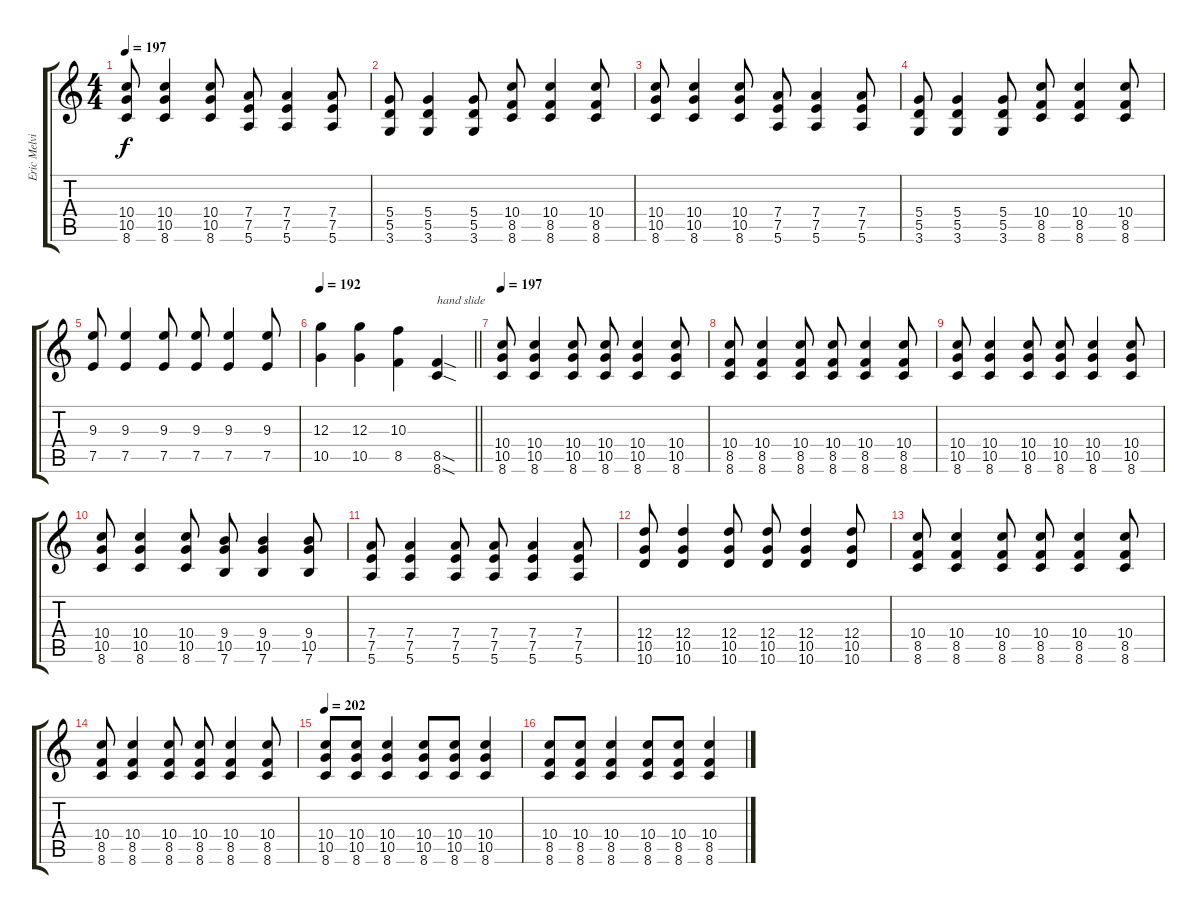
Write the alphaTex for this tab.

\track ("Eric Melvin" "Eric Melvi") {instrument distortionguitar}
\staff {score tabs}
\tuning (E4 B3 G3 D3 A2 E2) {hide}
\ts (4 4)
\tempo 197
\clef g2
\ks c
(10.4 10.5 8.6).8{dy f} (10.4 10.5 8.6).4 (10.4 10.5 8.6).8 (7.4 7.5 5.6).8 (7.4 7.5 5.6).4 (7.4 7.5 5.6).8 |
(5.4 5.5 3.6).8 (5.4 5.5 3.6).4 (5.4 5.5 3.6).8 (10.4 8.5 8.6).8 (10.4 8.5 8.6).4 (10.4 8.5 8.6).8 |
(10.4 10.5 8.6).8 (10.4 10.5 8.6).4 (10.4 10.5 8.6).8 (7.4 7.5 5.6).8 (7.4 7.5 5.6).4 (7.4 7.5 5.6).8 |
(5.4 5.5 3.6).8 (5.4 5.5 3.6).4 (5.4 5.5 3.6).8 (10.4 8.5 8.6).8 (10.4 8.5 8.6).4 (10.4 8.5 8.6).8 |
(9.3 7.5).8 (9.3 7.5).4 (9.3 7.5).8 (9.3 7.5).8 (9.3 7.5).4 (9.3 7.5).8 |
\tempo 192
\barLineRight lightlight
(12.3 10.5).4 (12.3 10.5).4 (10.3 8.5).4 (8.5{sod} 8.6{sod}).4{txt "hand slide"} |
\section ("" "")
\tempo 197
(10.4 10.5 8.6).8 (10.4 10.5 8.6).4 (10.4 10.5 8.6).8 (10.4 10.5 8.6).8 (10.4 10.5 8.6).4 (10.4 10.5 8.6).8 |
(10.4 8.5 8.6).8 (10.4 8.5 8.6).4 (10.4 8.5 8.6).8 (10.4 8.5 8.6).8 (10.4 8.5 8.6).4 (10.4 8.5 8.6).8 |
(10.4 10.5 8.6).8 (10.4 10.5 8.6).4 (10.4 10.5 8.6).8 (10.4 10.5 8.6).8 (10.4 10.5 8.6).4 (10.4 10.5 8.6).8 |
(10.4 10.5 8.6).8 (10.4 10.5 8.6).4 (10.4 10.5 8.6).8 (9.4 10.5 7.6).8 (9.4 10.5 7.6).4 (9.4 10.5 7.6).8 |
(7.4 7.5 5.6).8 (7.4 7.5 5.6).4 (7.4 7.5 5.6).8 (7.4 7.5 5.6).8 (7.4 7.5 5.6).4 (7.4 7.5 5.6).8 |
(12.4 10.5 10.6).8 (12.4 10.5 10.6).4 (12.4 10.5 10.6).8 (12.4 10.5 10.6).8 (12.4 10.5 10.6).4 (12.4 10.5 10.6).8 |
(10.4 8.5 8.6).8 (10.4 8.5 8.6).4 (10.4 8.5 8.6).8 (10.4 8.5 8.6).8 (10.4 8.5 8.6).4 (10.4 8.5 8.6).8 |
(10.4 8.5 8.6).8 (10.4 8.5 8.6).4 (10.4 8.5 8.6).8 (10.4 8.5 8.6).8 (10.4 8.5 8.6).4 (10.4 8.5 8.6).8 |
\tempo 202
(10.4 10.5 8.6).8 (10.4 10.5 8.6).8 (10.4 10.5 8.6).4 (10.4 10.5 8.6).8 (10.4 10.5 8.6).8 (10.4 10.5 8.6).4 |
(10.4 8.5 8.6).8 (10.4 8.5 8.6).8 (10.4 8.5 8.6).4 (10.4 8.5 8.6).8 (10.4 8.5 8.6).8 (10.4 8.5 8.6).4
